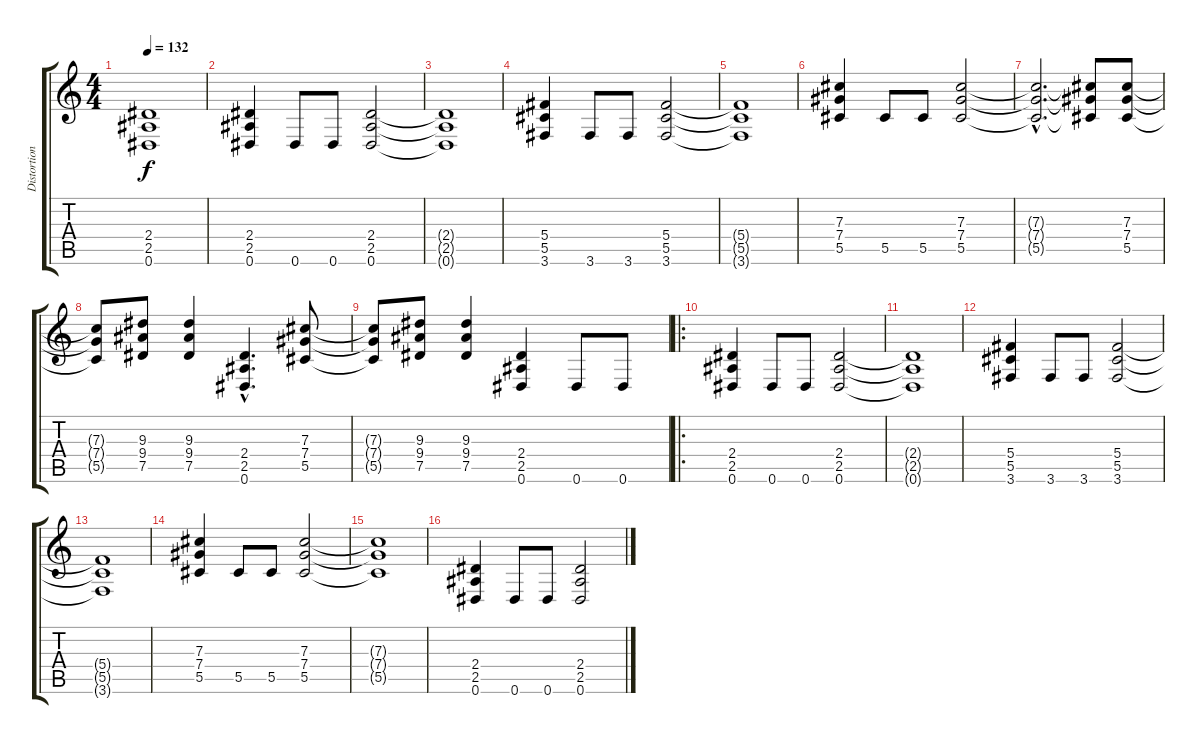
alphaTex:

\track ("Distortion Guitar I" "Distortion") {instrument distortionguitar}
\staff {score tabs}
\tuning (Eb4 Bb3 Gb3 Db3 Ab2 Eb2) {hide}
\ts (4 4)
\tempo 132
\clef g2
\ks c
(2.4{t} 2.5{t} 0.6{t}).1{dy f} |
(2.4 2.5 0.6).4 0.6.8 0.6.8 (2.4 2.5 0.6).2 |
(2.4{t} 2.5{t} 0.6{t}).1 |
(5.4 5.5 3.6).4 3.6.8 3.6.8 (5.4 5.5 3.6).2 |
(5.4{t} 5.5{t} 3.6{t}).1 |
(7.3 7.4 5.5).4 5.5.8 5.5.8 (7.3 7.4 5.5).2 |
(7.3{hac t} 7.4{hac t} 5.5{hac t}).2{d} (7.3{t} 7.4{t} 5.5{t}).8 (7.3 7.4 5.5).8 |
(7.3{t} 7.4{t} 5.5{t}).8 (9.3 9.4 7.5).8 (9.3 9.4 7.5).4 (2.4{hac} 2.5{hac} 0.6{hac}).4{d} (7.3 7.4 5.5).8 |
(7.3{t} 7.4{t} 5.5{t}).8 (9.3 9.4 7.5).8 (9.3 9.4 7.5).4 (2.4 2.5 0.6).4 0.6.8 0.6.8 |
\ro
(2.4 2.5 0.6).4 0.6.8 0.6.8 (2.4 2.5 0.6).2 |
(2.4{t} 2.5{t} 0.6{t}).1 |
(5.4 5.5 3.6).4 3.6.8 3.6.8 (5.4 5.5 3.6).2 |
(5.4{t} 5.5{t} 3.6{t}).1 |
(7.3 7.4 5.5).4 5.5.8 5.5.8 (7.3 7.4 5.5).2 |
(7.3{t} 7.4{t} 5.5{t}).1 |
(2.4 2.5 0.6).4 0.6.8 0.6.8 (2.4 2.5 0.6).2
